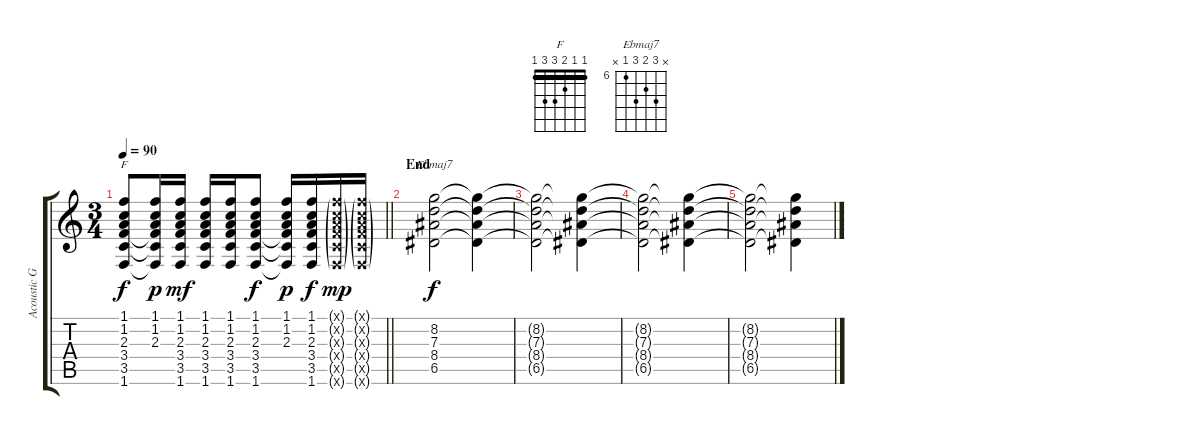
\track ("Acoustic Guitar - John Frusciante" "Acoustic G") {solo instrument acousticguitarsteel}
\staff {score tabs}
\tuning (E4 B3 G3 D3 A2 E2) {hide}
\chord ("F" 1 1 2 3 3 1) {barre 1}
\chord ("Ebmaj7" x 8 7 8 6 x) {firstfret 6}
\ts (3 4)
\tempo 90
\clef g2
\barLineRight lightlight
\ks c
(1.1 1.2 2.3 3.4 3.5 1.6).8{ch "F" dy f} (1.1 1.2 2.3 3.4{t} 3.5{t} 1.6{t}).16{dy p} (1.1 1.2 2.3 3.4 3.5 1.6).16{dy mf} (1.1 1.2 2.3 3.4 3.5 1.6).16 (1.1 1.2 2.3 3.4 3.5 1.6).16 (1.1 1.2 2.3 3.4 3.5 1.6).8{dy f} (1.1 1.2 2.3 3.4{t} 3.5{t} 1.6{t}).16{dy p} (1.1 1.2 2.3 3.4 3.5 1.6).16{dy f} (1.1{g x} 1.2{g x} 2.3{g x} 3.4{g x} 3.5{g x} 1.6{g x}).16{dy mp} (1.1{g x} 1.2{g x} 2.3{g x} 3.4{g x} 3.5{g x} 1.6{g x}).16 |
\section ("" "End")
(8.2 7.3 8.4 6.5).2{ch "Ebmaj7" dy f} (8.2{t} 7.3{t} 8.4{t} 6.5{t}).4 |
(8.2{t} 7.3{t} 8.4{t} 6.5{t}).2 (8.2{t} 7.3{t} 8.4{t} 6.5{t}).4 |
(8.2{t} 7.3{t} 8.4{t} 6.5{t}).2 (8.2{t} 7.3{t} 8.4{t} 6.5{t}).4 |
(8.2{t} 7.3{t} 8.4{t} 6.5{t}).2 (8.2{t} 7.3{t} 8.4{t} 6.5{t}).4
